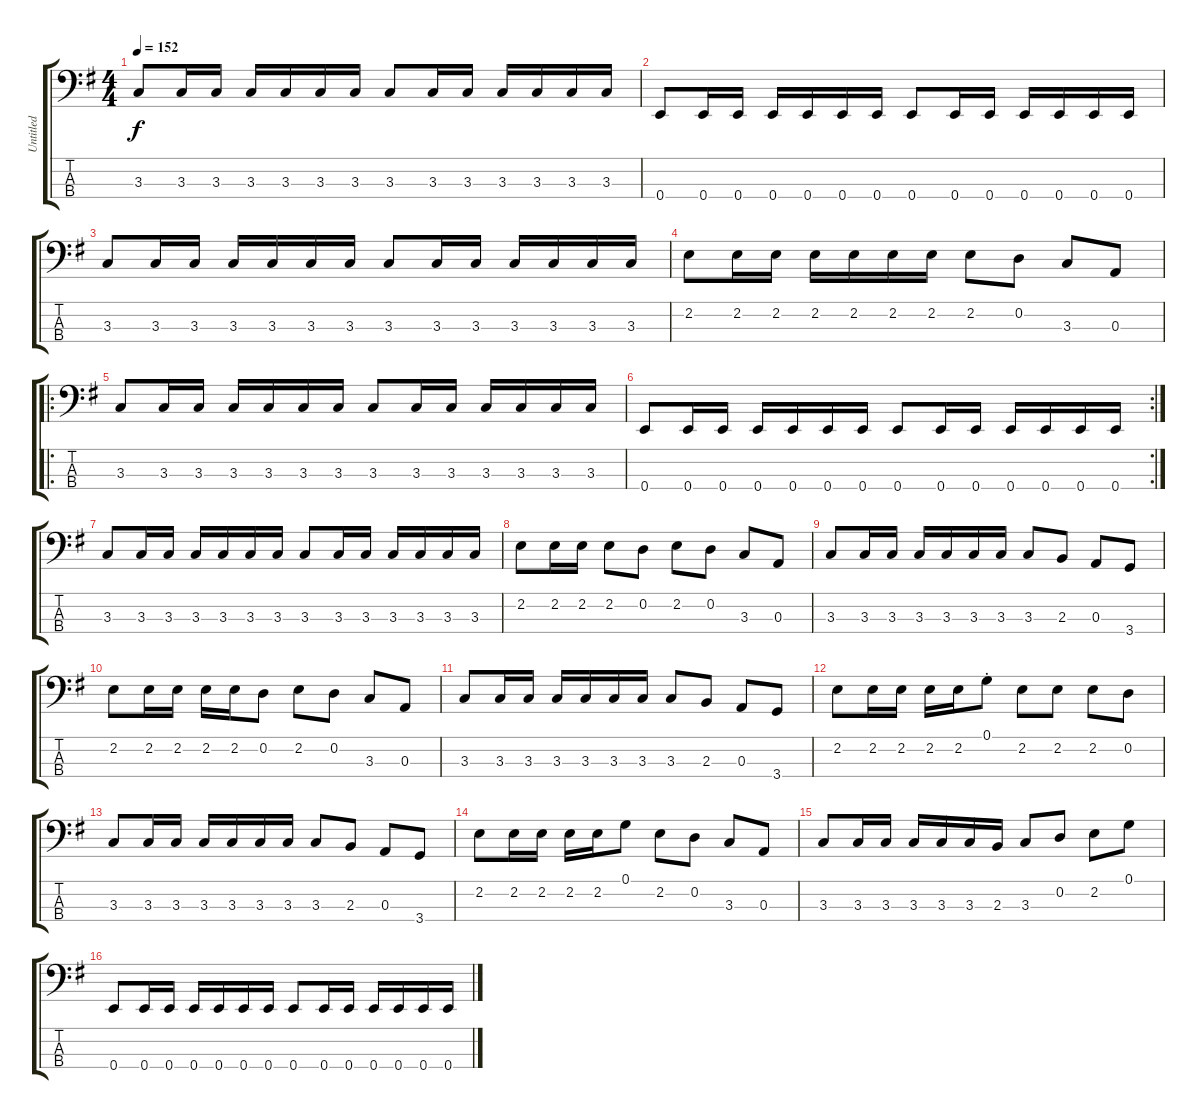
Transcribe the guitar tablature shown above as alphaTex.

\track ("Untitled" "Untitled") {instrument electricbasspick}
\staff {score tabs}
\tuning (G2 D2 A1 E1) {hide}
\ts (4 4)
\tempo 152
\clef f4
\ks g
3.3.8{dy f} 3.3.16 3.3.16 3.3.16 3.3.16 3.3.16 3.3.16 3.3.8 3.3.16 3.3.16 3.3.16 3.3.16 3.3.16 3.3.16 |
0.4.8 0.4.16 0.4.16 0.4.16 0.4.16 0.4.16 0.4.16 0.4.8 0.4.16 0.4.16 0.4.16 0.4.16 0.4.16 0.4.16 |
3.3.8 3.3.16 3.3.16 3.3.16 3.3.16 3.3.16 3.3.16 3.3.8 3.3.16 3.3.16 3.3.16 3.3.16 3.3.16 3.3.16 |
2.2.8 2.2.16 2.2.16 2.2.16 2.2.16 2.2.16 2.2.16 2.2.8 0.2.8 3.3.8 0.3.8 |
\ro
3.3.8 3.3.16 3.3.16 3.3.16 3.3.16 3.3.16 3.3.16 3.3.8 3.3.16 3.3.16 3.3.16 3.3.16 3.3.16 3.3.16 |
\rc 2
0.4.8 0.4.16 0.4.16 0.4.16 0.4.16 0.4.16 0.4.16 0.4.8 0.4.16 0.4.16 0.4.16 0.4.16 0.4.16 0.4.16 |
3.3.8 3.3.16 3.3.16 3.3.16 3.3.16 3.3.16 3.3.16 3.3.8 3.3.16 3.3.16 3.3.16 3.3.16 3.3.16 3.3.16 |
2.2.8 2.2.16 2.2.16 2.2.8 0.2.8 2.2.8 0.2.8 3.3.8 0.3.8 |
3.3.8 3.3.16 3.3.16 3.3.16 3.3.16 3.3.16 3.3.16 3.3.8 2.3.8 0.3.8 3.4.8 |
2.2.8 2.2.16 2.2.16 2.2.16 2.2.16 0.2.8 2.2.8 0.2.8 3.3.8 0.3.8 |
3.3.8 3.3.16 3.3.16 3.3.16 3.3.16 3.3.16 3.3.16 3.3.8 2.3.8 0.3.8 3.4.8 |
2.2.8 2.2.16 2.2.16 2.2.16 2.2.16 0.1{st}.8 2.2.8 2.2.8 2.2.8 0.2.8 |
3.3.8 3.3.16 3.3.16 3.3.16 3.3.16 3.3.16 3.3.16 3.3.8 2.3.8 0.3.8 3.4.8 |
2.2.8 2.2.16 2.2.16 2.2.16 2.2.16 0.1.8 2.2.8 0.2.8 3.3.8 0.3.8 |
3.3.8 3.3.16 3.3.16 3.3.16 3.3.16 3.3.16 2.3.16 3.3.8 0.2.8 2.2.8 0.1.8 |
0.4.8 0.4.16 0.4.16 0.4.16 0.4.16 0.4.16 0.4.16 0.4.8 0.4.16 0.4.16 0.4.16 0.4.16 0.4.16 0.4.16
